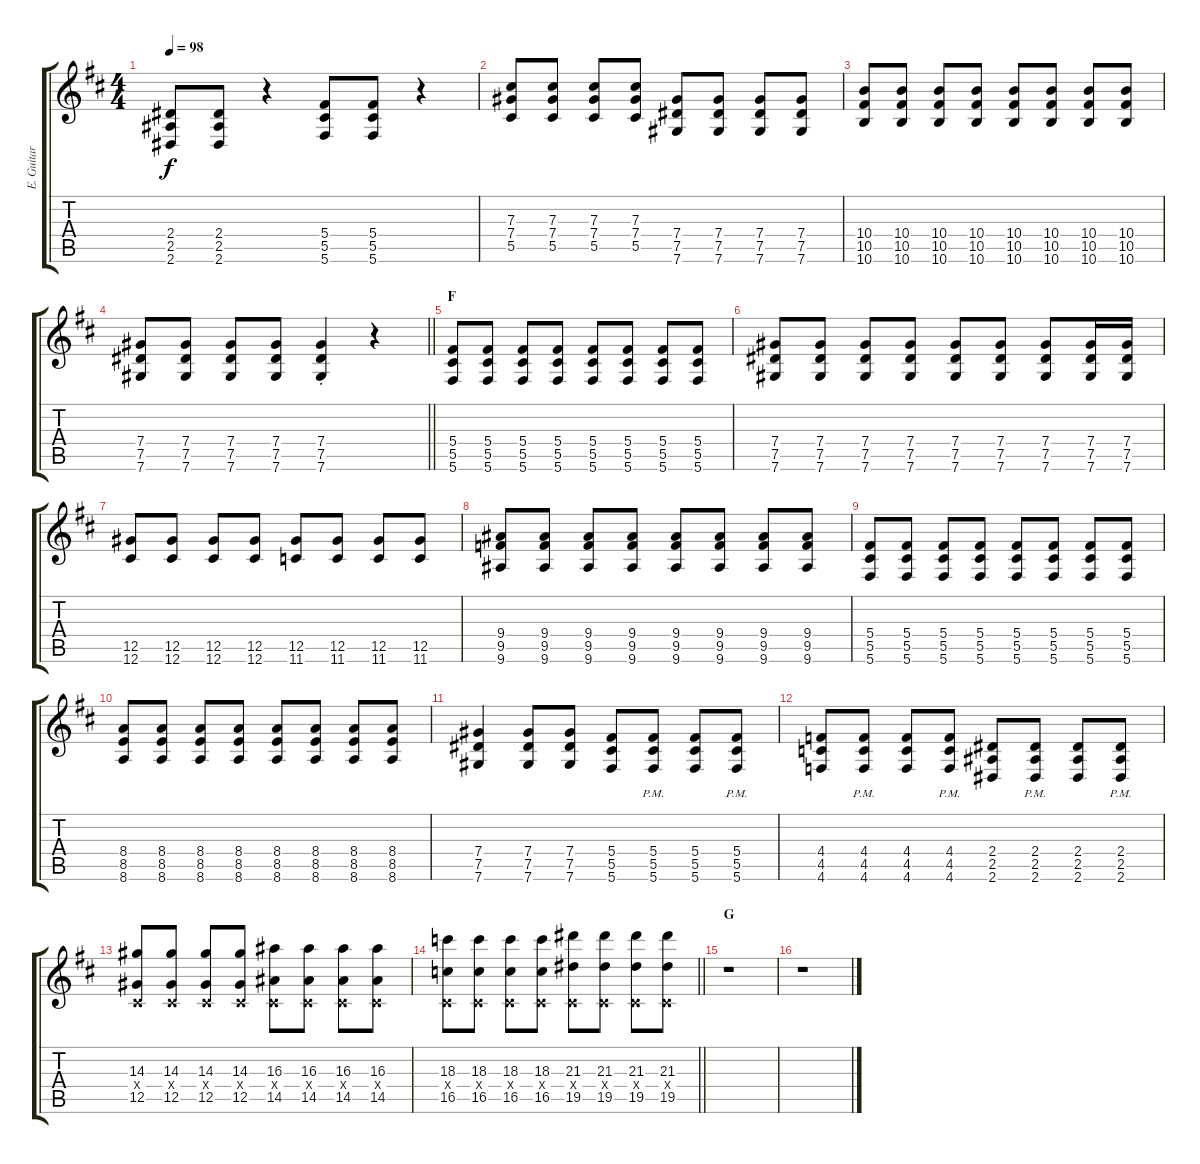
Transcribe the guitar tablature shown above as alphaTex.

\track ("E. Guitar III" "E. Guitar ") {instrument distortionguitar}
\staff {score tabs}
\tuning (Eb4 Bb3 Gb3 Db3 Ab2 Db2) {hide}
\ts (4 4)
\tempo 98
\clef g2
\ks d
(2.4 2.5 2.6).8{dy f} (2.4 2.5 2.6).8 r.4 (5.4 5.5 5.6).8 (5.4 5.5 5.6).8 r.4 |
(7.3 7.4 5.5).8 (7.3 7.4 5.5).8 (7.3 7.4 5.5).8 (7.3 7.4 5.5).8 (7.4 7.5 7.6).8 (7.4 7.5 7.6).8 (7.4 7.5 7.6).8 (7.4 7.5 7.6).8 |
(10.4 10.5 10.6).8 (10.4 10.5 10.6).8 (10.4 10.5 10.6).8 (10.4 10.5 10.6).8 (10.4 10.5 10.6).8 (10.4 10.5 10.6).8 (10.4 10.5 10.6).8 (10.4 10.5 10.6).8 |
\barLineRight lightlight
(7.4 7.5 7.6).8 (7.4 7.5 7.6).8 (7.4 7.5 7.6).8 (7.4 7.5 7.6).8 (7.4{st} 7.5{st} 7.6{st}).4 r.4 |
\section ("" "F")
(5.4 5.5 5.6).8 (5.4 5.5 5.6).8 (5.4 5.5 5.6).8 (5.4 5.5 5.6).8 (5.4 5.5 5.6).8 (5.4 5.5 5.6).8 (5.4 5.5 5.6).8 (5.4 5.5 5.6).8 |
(7.4 7.5 7.6).8 (7.4 7.5 7.6).8 (7.4 7.5 7.6).8 (7.4 7.5 7.6).8 (7.4 7.5 7.6).8 (7.4 7.5 7.6).8 (7.4 7.5 7.6).8 (7.4 7.5 7.6).16 (7.4 7.5 7.6).16 |
(12.5 12.6).8 (12.5 12.6).8 (12.5 12.6).8 (12.5 12.6).8 (12.5 11.6).8 (12.5 11.6).8 (12.5 11.6).8 (12.5 11.6).8 |
(9.4 9.5 9.6).8 (9.4 9.5 9.6).8 (9.4 9.5 9.6).8 (9.4 9.5 9.6).8 (9.4 9.5 9.6).8 (9.4 9.5 9.6).8 (9.4 9.5 9.6).8 (9.4 9.5 9.6).8 |
(5.4 5.5 5.6).8 (5.4 5.5 5.6).8 (5.4 5.5 5.6).8 (5.4 5.5 5.6).8 (5.4 5.5 5.6).8 (5.4 5.5 5.6).8 (5.4 5.5 5.6).8 (5.4 5.5 5.6).8 |
(8.4 8.5 8.6).8 (8.4 8.5 8.6).8 (8.4 8.5 8.6).8 (8.4 8.5 8.6).8 (8.4 8.5 8.6).8 (8.4 8.5 8.6).8 (8.4 8.5 8.6).8 (8.4 8.5 8.6).8 |
(7.4 7.5 7.6).4 (7.4 7.5 7.6).8 (7.4 7.5 7.6).8 (5.4 5.5 5.6).8 (5.4{pm} 5.5{pm} 5.6{pm}).8 (5.4 5.5 5.6).8 (5.4{pm} 5.5{pm} 5.6{pm}).8 |
(4.4 4.5 4.6).8 (4.4{pm} 4.5{pm} 4.6{pm}).8 (4.4 4.5 4.6).8 (4.4{pm} 4.5{pm} 4.6{pm}).8 (2.4 2.5 2.6).8 (2.4{pm} 2.5{pm} 2.6{pm}).8 (2.4 2.5 2.6).8 (2.4{pm} 2.5{pm} 2.6{pm}).8 |
(14.3 0.4{x} 12.5).8 (14.3 0.4{x} 12.5).8 (14.3 0.4{x} 12.5).8 (14.3 0.4{x} 12.5).8 (16.3 0.4{x} 14.5).8 (16.3 0.4{x} 14.5).8 (16.3 0.4{x} 14.5).8 (16.3 0.4{x} 14.5).8 |
\barLineRight lightlight
(18.3 0.4{x} 16.5).8 (18.3 0.4{x} 16.5).8 (18.3 0.4{x} 16.5).8 (18.3 0.4{x} 16.5).8 (21.3 0.4{x} 19.5).8 (21.3 0.4{x} 19.5).8 (21.3 0.4{x} 19.5).8 (21.3 0.4{x} 19.5).8 |
\section ("" "G")
r.1 |
r.1
